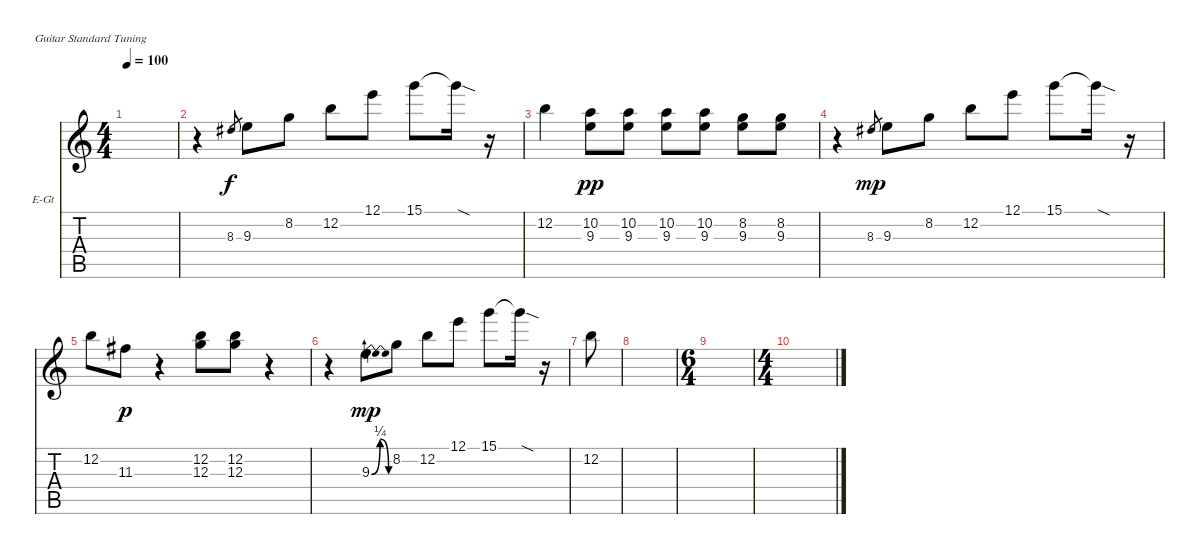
\defaultSystemsLayout 4
\bracketExtendMode nobrackets
\firstSystemTrackNameOrientation horizontal
\otherSystemsTrackNameOrientation horizontal
\track ("Electric Guitar" "E-Gt") {instrument electricguitarclean}
\staff {score tabs}
\tuning (E4 B3 G3 D3 A2 E2)
\ts (4 4)
\tempo 100
\clef g2
\scale
0.333333
\ks c
|
\scale
0.333333 r.4 8.3.8{gr} 9.3.8 8.2.8 12.2.8 12.1.8 15.1.8 15.1{sod t}.16 r.16 |
\scale
0.333333 12.2.4 (10.2 9.3).8{dy pp} (10.2 9.3).8 (10.2 9.3).8 (10.2 9.3).8 (9.3 8.2).8 (9.3 8.2).8 |
\scale
0.333333 r.4 8.3.8{gr dy mp} 9.3.8 8.2.8 12.2.8 12.1.8 15.1.8 15.1{sod t}.16 r.16 |
\scale
0.333333 12.2.8 11.3.8{dy p} r.4 (12.2 12.3).8 (12.2 12.3).8 r.4 |
\scale
0.295775 r.4 9.3{be (bendrelease 0 0 7.8 1 20.4 1 30 0)}.8{dy mp} 8.2.8 12.2.8 12.1.8 15.1.8 15.1{sod t}.16 r.16 |
\scale
0.295775 12.2.8 |
\scale
0.408451 |
\ts (6 4)
|
\ts (4 4)
